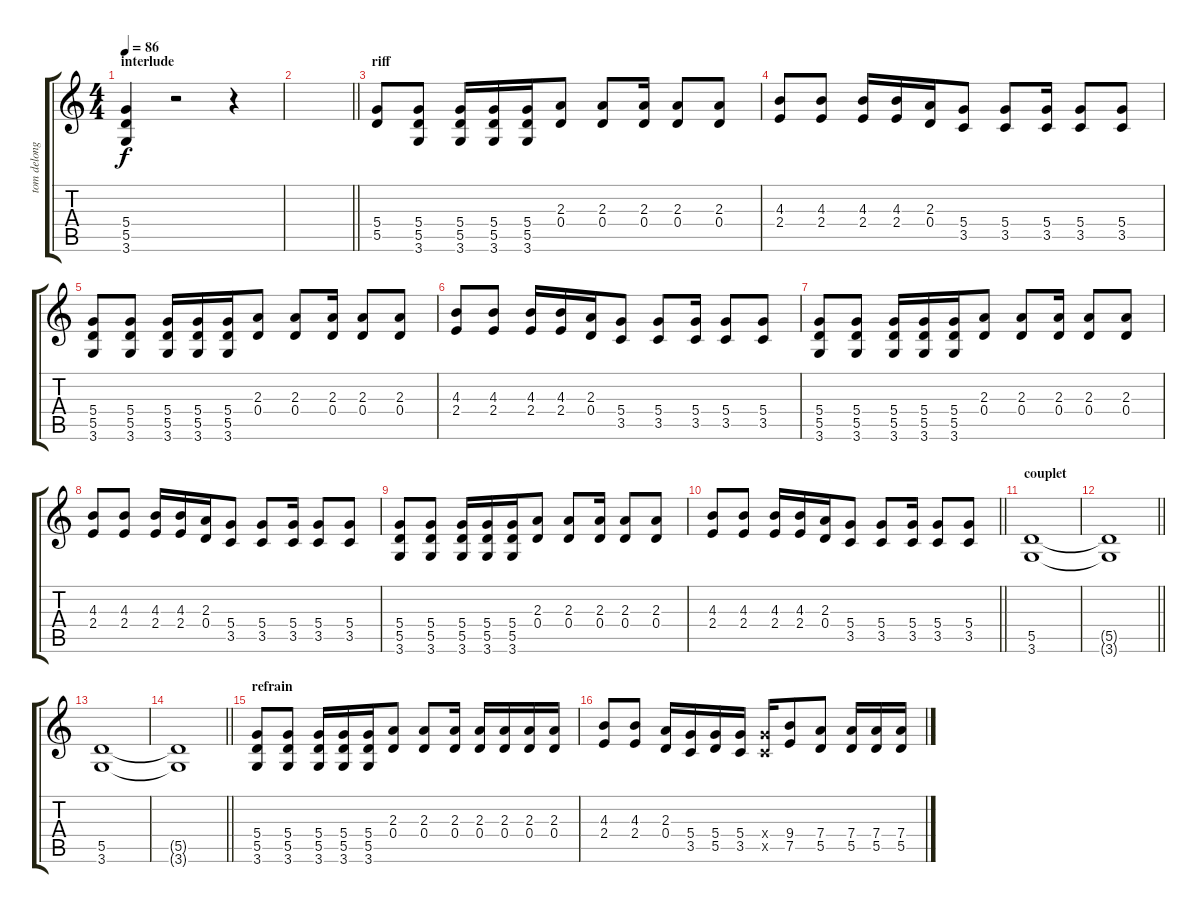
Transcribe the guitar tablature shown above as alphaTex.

\track ("tom delong guitare 1" "tom delong") {instrument overdrivenguitar}
\staff {score tabs}
\tuning (E4 B3 G3 D3 A2 E2) {hide}
\ts (4 4)
\section ("" "interlude")
\tempo 86
\clef g2
\ks c
(5.4 5.5 3.6).4{dy f} r.2 r.4 |
\barLineRight lightlight
|
\section ("" "riff")
(5.4 5.5).8{instrument overdrivenguitar} (5.4 5.5 3.6).8 (5.4 5.5 3.6).16 (5.4 5.5 3.6).16 (5.4 5.5 3.6).16 (2.3 0.4).8 (2.3 0.4).8 (2.3 0.4).16 (2.3 0.4).8 (2.3 0.4).8 |
(4.3 2.4).8 (4.3 2.4).8 (4.3 2.4).16 (4.3 2.4).16 (2.3 0.4).16 (5.4 3.5).8 (5.4 3.5).8 (5.4 3.5).16 (5.4 3.5).8 (5.4 3.5).8 |
(5.4 5.5 3.6).8{instrument overdrivenguitar} (5.4 5.5 3.6).8 (5.4 5.5 3.6).16 (5.4 5.5 3.6).16 (5.4 5.5 3.6).16 (2.3 0.4).8 (2.3 0.4).8 (2.3 0.4).16 (2.3 0.4).8 (2.3 0.4).8 |
(4.3 2.4).8 (4.3 2.4).8 (4.3 2.4).16 (4.3 2.4).16 (2.3 0.4).16 (5.4 3.5).8 (5.4 3.5).8 (5.4 3.5).16 (5.4 3.5).8 (5.4 3.5).8 |
(5.4 5.5 3.6).8{instrument overdrivenguitar} (5.4 5.5 3.6).8 (5.4 5.5 3.6).16 (5.4 5.5 3.6).16 (5.4 5.5 3.6).16 (2.3 0.4).8 (2.3 0.4).8 (2.3 0.4).16 (2.3 0.4).8 (2.3 0.4).8 |
(4.3 2.4).8 (4.3 2.4).8 (4.3 2.4).16 (4.3 2.4).16 (2.3 0.4).16 (5.4 3.5).8 (5.4 3.5).8 (5.4 3.5).16 (5.4 3.5).8 (5.4 3.5).8 |
(5.4 5.5 3.6).8{instrument overdrivenguitar} (5.4 5.5 3.6).8 (5.4 5.5 3.6).16 (5.4 5.5 3.6).16 (5.4 5.5 3.6).16 (2.3 0.4).8 (2.3 0.4).8 (2.3 0.4).16 (2.3 0.4).8 (2.3 0.4).8 |
\barLineRight lightlight
(4.3 2.4).8 (4.3 2.4).8 (4.3 2.4).16 (4.3 2.4).16 (2.3 0.4).16 (5.4 3.5).8 (5.4 3.5).8 (5.4 3.5).16 (5.4 3.5).8 (5.4 3.5).8 |
\section ("" "couplet")
(5.5 3.6).1 |
\barLineRight lightlight
(5.5{t} 3.6{t}).1 |
(5.5 3.6).1 |
\barLineRight lightlight
(5.5{t} 3.6{t}).1 |
\section ("" "refrain")
(5.4 5.5 3.6).8{instrument overdrivenguitar} (5.4 5.5 3.6).8 (5.4 5.5 3.6).16 (5.4 5.5 3.6).16 (5.4 5.5 3.6).16 (2.3 0.4).8 (2.3 0.4).8 (2.3 0.4).16 (2.3 0.4).16 (2.3 0.4).16 (2.3 0.4).16 (2.3 0.4).16 |
(4.3 2.4).8 (4.3 2.4).8 (2.3 0.4).16 (5.4 3.5).16 (5.4 5.5).16 (5.4 3.5).16 (5.4{x} 3.5{x}).16 (9.4 7.5).8 (7.4 5.5).8 (7.4 5.5).16 (7.4 5.5).16 (7.4 5.5).16
